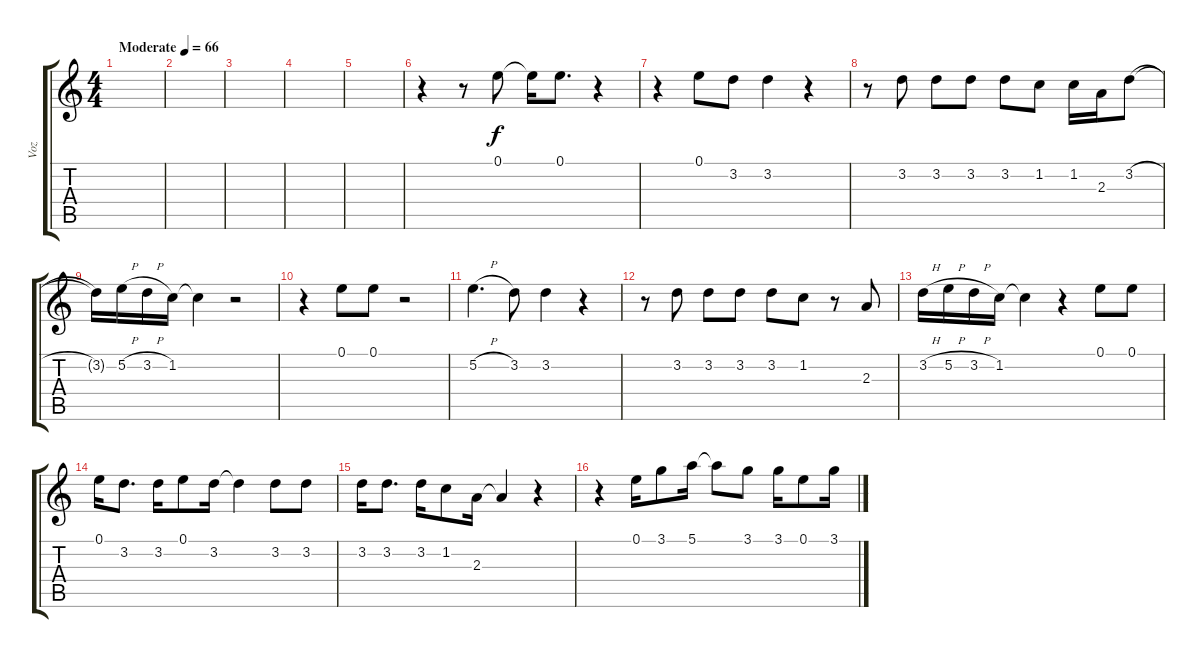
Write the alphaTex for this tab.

\track ("Voz" "Voz") {instrument electricguitarjazz}
\staff {score tabs}
\tuning (E4 B3 G3 D3 A2 E2) {hide}
\ts (4 4)
\tempo (66 "Moderate")
\clef g2
\ks c
|
|
|
|
|
r.4 r.8 0.1.8 0.1{t}.16 0.1.8{d} r.4 |
r.4 0.1.8 3.2.8 3.2.4 r.4 |
r.8 3.2.8 3.2.8 3.2.8 3.2.8 1.2.8 1.2.16 2.3.16 3.2{h}.8 |
3.2{t}.16 5.2{h}.16 3.2{h}.16 1.2.16 1.2{t}.4 r.2 |
r.4 0.1.8 0.1.8 r.2 |
5.2{h}.4{d} 3.2.8 3.2.4 r.4 |
r.8 3.2.8 3.2.8 3.2.8 3.2.8 1.2.8 r.8 2.3.8 |
3.2{h}.16 5.2{h}.16 3.2{h}.16 1.2.16 1.2{t}.4 r.4 0.1.8 0.1.8 |
0.1.16 3.2.8{d} 3.2.16 0.1.8 3.2.16 3.2{t}.4 3.2.8 3.2.8 |
3.2.16 3.2.8{d} 3.2.16 1.2.8 2.3.16 2.3{t}.4 r.4 |
r.4 0.1.16 3.1.8 5.1.16 5.1{t}.8 3.1.8 3.1.16 0.1.8 3.1{h}.16
